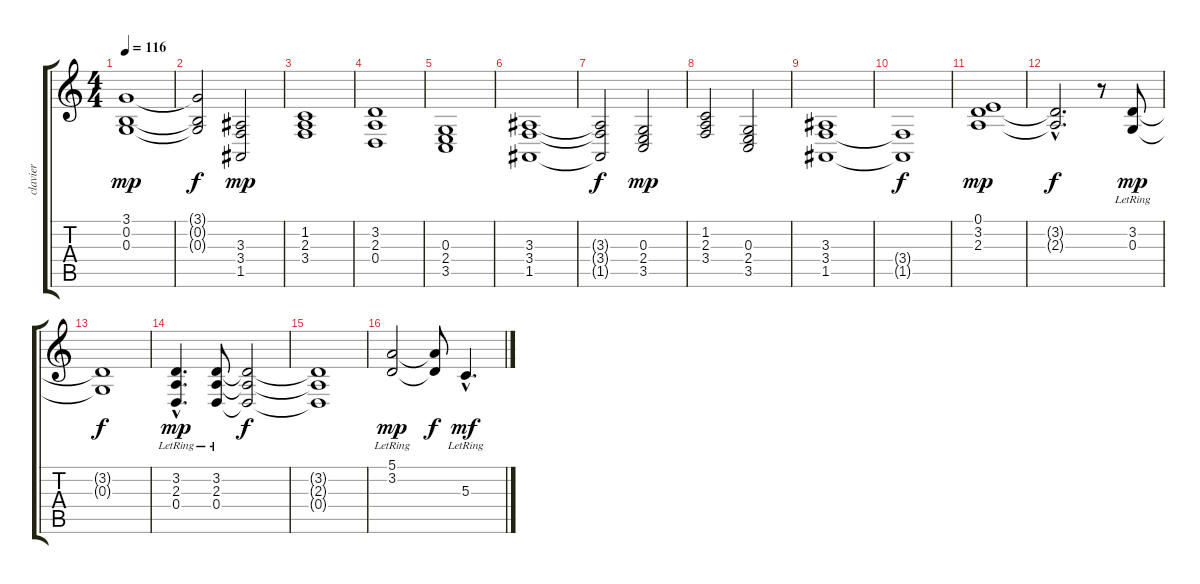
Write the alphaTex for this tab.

\track ("clavier" "clavier") {instrument synthstrings1}
\staff {score tabs}
\tuning (E4 B3 G3 D3 A2 E2) {hide}
\ts (4 4)
\tempo 116
\clef g2
\ks c
(3.1 0.2 0.3).1{dy mp} |
(3.1{t} 0.2{t} 0.3{t}).2{dy f} (3.3 3.4 1.5).2{dy mp} |
(1.2 2.3 3.4).1 |
(3.2 2.3 0.4).1 |
(0.3 2.4 3.5).1 |
(3.3 3.4 1.5).1 |
(3.3{t} 3.4{t} 1.5{t}).2{dy f} (0.3 2.4 3.5).2{dy mp} |
(1.2 2.3 3.4).2 (0.3 2.4 3.5).2 |
(3.3 3.4 1.5).1 |
(3.4{t} 1.5{t}).1{dy f} |
(0.1 3.2 2.3).1{dy mp} |
(3.2{hac t} 2.3{hac t}).2{d dy f} r.8 (3.2{lr} 0.3{lr}).8{dy mp} |
(3.2{t} 0.3{t}).1{dy f} |
(3.2{hac lr} 2.3{hac lr} 0.4{hac lr}).4{d dy mp} (3.2{lr} 2.3{lr} 0.4{lr}).8 (3.2{t} 2.3{t} 0.4{t}).2{dy f} |
(3.2{t} 2.3{t} 0.4{t}).1 |
(5.1{lr} 3.2{lr}).2{dy mp} (5.1{t} 3.2{t}).8{dy f} 5.3{hac lr}.4{d dy mf}
